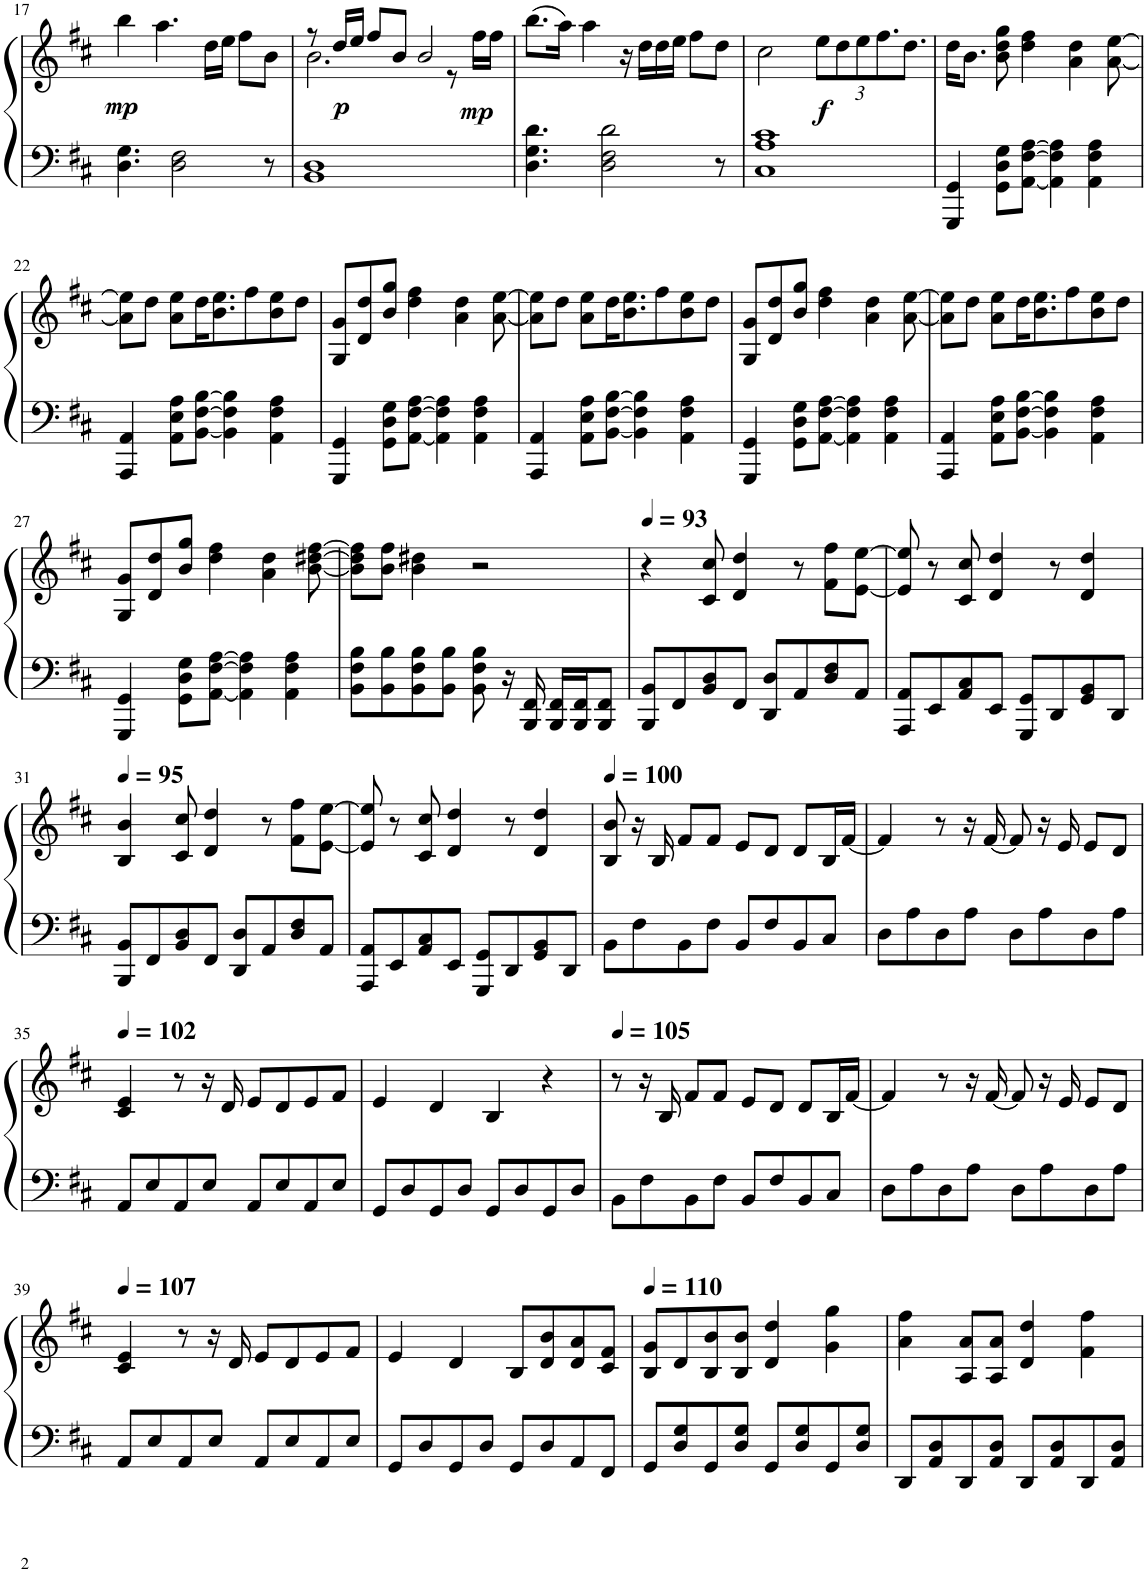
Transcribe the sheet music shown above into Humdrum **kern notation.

**kern	**kern	**dynam
*part1	*part1	*part1
*staff2	*staff1	*staff1/2
*I"Piano	*	*
*I'Pno.	*	*
!!LO:PB:g=z
*clefF4	*clefG2	*
*k[f#c#]	*k[f#c#]	*
*M4/4	*M4/4	*
=17	=17	=17
!	!	!LO:DY:b
4.D\ 4.G\	4bb\	mp
.	4.aa\	.
2D\ 2F#\	.	.
.	16dd\LL	.
.	16ee\JJ	.
.	8ff#\L	.
8r	8b\J	.
=18	=18	=18
*	*^	*
1BB 1D	8r	2.b\	.
!	!	!	!LO:DY:b
.	16dd/LL	.	p
.	16ee/JJ	.	.
.	8ff#/L	.	.
.	8b/J	.	.
.	2b/	.	.
.	.	8r	.
!	!	!	!LO:DY:b
.	.	16ff#\LL	mp
.	.	16ff#\JJ	.
*	*v	*v	*
=19	=19	=19
4.D\ 4.G\ 4.d\	(8.bb\L	.
.	16aa\Jk)	.
.	4aa\	.
2D\ 2F#\ 2d\	.	.
.	16r	.
.	16dd\LL	.
.	16dd\	.
.	16ee\JJ	.
.	8ff#\L	.
8r	8dd\J	.
=20	=20	=20
1C# 1A 1c#	2cc#\	.
*	*Xbrackettup	*
!	!	!LO:DY:b
.	12ee\L	f
.	12dd\	.
.	12ee\	.
.	12.ff#\	.
.	12.dd\J	.
=21	=21	=21
4GGG/ 4GG/	16dd\KL	.
.	8.b\J	.
8GG\ 8D\ 8G\L	8b\ 8dd\ 8gg\	.
[8AA\ [8F#\ [8A\J	4dd\ 4ff#\	.
4AA\] 4F#\] 4A\]	.	.
.	4a\ 4dd\	.
4AA\ 4F#\ 4A\	.	.
.	[8a\ [8ee\	.
!!LO:LB:g=z
=22	=22	=22
4AAA/ 4AA/	8a\] 8ee\]L	.
.	8dd\J	.
8AA\ 8E\ 8A\L	8a\ 8ee\L	.
[8BB\ [8F#\ [8B\J	16dd\K	.
.	8.b\ 8.ee\	.
4BB\] 4F#\] 4B\]	.	.
.	8ff#\	.
4AA\ 4F#\ 4A\	8b\ 8ee\	.
.	8dd\J	.
=23	=23	=23
4GGG/ 4GG/	8G/ 8g/L	.
.	8d/ 8dd/	.
8GG\ 8D\ 8G\L	8b/ 8gg/J	.
[8AA\ [8F#\ [8A\J	4dd\ 4ff#\	.
4AA\] 4F#\] 4A\]	.	.
.	4a\ 4dd\	.
4AA\ 4F#\ 4A\	.	.
.	[8a\ [8ee\	.
=24	=24	=24
4AAA/ 4AA/	8a\] 8ee\]L	.
.	8dd\J	.
8AA\ 8E\ 8A\L	8a\ 8ee\L	.
[8BB\ [8F#\ [8B\J	16dd\K	.
.	8.b\ 8.ee\	.
4BB\] 4F#\] 4B\]	.	.
.	8ff#\	.
4AA\ 4F#\ 4A\	8b\ 8ee\	.
.	8dd\J	.
=25	=25	=25
4GGG/ 4GG/	8G/ 8g/L	.
.	8d/ 8dd/	.
8GG\ 8D\ 8G\L	8b/ 8gg/J	.
[8AA\ [8F#\ [8A\J	4dd\ 4ff#\	.
4AA\] 4F#\] 4A\]	.	.
.	4a\ 4dd\	.
4AA\ 4F#\ 4A\	.	.
.	[8a\ [8ee\	.
=26	=26	=26
4AAA/ 4AA/	8a\] 8ee\]L	.
.	8dd\J	.
8AA\ 8E\ 8A\L	8a\ 8ee\L	.
[8BB\ [8F#\ [8B\J	16dd\K	.
.	8.b\ 8.ee\	.
4BB\] 4F#\] 4B\]	.	.
.	8ff#\	.
4AA\ 4F#\ 4A\	8b\ 8ee\	.
.	8dd\J	.
!!LO:LB:g=z
=27	=27	=27
4GGG/ 4GG/	8G/ 8g/L	.
.	8d/ 8dd/	.
8GG\ 8D\ 8G\L	8b/ 8gg/J	.
[8AA\ [8F#\ [8A\J	4dd\ 4ff#\	.
4AA\] 4F#\] 4A\]	.	.
.	4a\ 4dd\	.
4AA\ 4F#\ 4A\	.	.
.	[8b\ [8dd#X\ [8ff#\	.
=28	=28	=28
8BB\ 8F#\ 8B\L	8b\] 8dd#\] 8ff#\]L	.
8BB\ 8B\	8b\ 8ff#\J	.
8BB\ 8F#\ 8B\	4b\ 4dd#X\	.
8BB\ 8B\J	.	.
8BB\ 8F#\ 8B\	2r	.
16r	.	.
16BBB/ 16FF#/	.	.
16BBB/ 16FF#/LL	.	.
16BBB/ 16FF#/J	.	.
8BBB/ 8FF#/J	.	.
=29	=29	=29
*	*MM93	*
8BBB/ 8BB/L	4r	.
8FF#/	.	.
8BB/ 8D/	8c#/ 8cc#/	.
8FF#/J	4d/ 4dd/	.
8DD/ 8D/L	.	.
8AA/	8r	.
8D/ 8F#/	8f#\ 8ff#\L	.
8AA/J	[8e\ [8ee\J	.
=30	=30	=30
8AAA/ 8AA/L	8e/] 8ee/]	.
8EE/	8r	.
8AA/ 8C#/	8c#/ 8cc#/	.
8EE/J	4d/ 4dd/	.
8GGG/ 8GG/L	.	.
8DD/	8r	.
8GG/ 8BB/	4d/ 4dd/	.
8DD/J	.	.
!!LO:LB:g=z
=31	=31	=31
*	*MM95	*
8BBB/ 8BB/L	4B/ 4b/	.
8FF#/	.	.
8BB/ 8D/	8c#/ 8cc#/	.
8FF#/J	4d/ 4dd/	.
8DD/ 8D/L	.	.
8AA/	8r	.
8D/ 8F#/	8f#\ 8ff#\L	.
8AA/J	[8e\ [8ee\J	.
=32	=32	=32
8AAA/ 8AA/L	8e/] 8ee/]	.
8EE/	8r	.
8AA/ 8C#/	8c#/ 8cc#/	.
8EE/J	4d/ 4dd/	.
8GGG/ 8GG/L	.	.
8DD/	8r	.
8GG/ 8BB/	4d/ 4dd/	.
8DD/J	.	.
=33	=33	=33
*	*MM100	*
8BB\L	8B/ 8b/	.
8F#\	16r	.
.	16B/	.
8BB\	8f#/L	.
8F#\J	8f#/J	.
8BB/L	8e/L	.
8F#/	8d/J	.
8BB/	8d/L	.
8C#/J	16B/L	.
.	[16f#/JJ	.
=34	=34	=34
8D\L	4f#/]	.
8A\	.	.
8D\	8r	.
8A\J	16r	.
.	[16f#/	.
8D\L	8f#/]	.
8A\	16r	.
.	16e/	.
8D\	8e/L	.
8A\J	8d/J	.
!!LO:LB:g=z
=35	=35	=35
*	*MM102	*
8AA/L	4c#/ 4e/	.
8E/	.	.
8AA/	8r	.
8E/J	16r	.
.	16d/	.
8AA/L	8e/L	.
8E/	8d/	.
8AA/	8e/	.
8E/J	8f#/J	.
=36	=36	=36
8GG/L	4e/	.
8D/	.	.
8GG/	4d/	.
8D/J	.	.
8GG/L	4B/	.
8D/	.	.
8GG/	4r	.
8D/J	.	.
=37	=37	=37
*	*MM105	*
8BB\L	8r	.
8F#\	16r	.
.	16B/	.
8BB\	8f#/L	.
8F#\J	8f#/J	.
8BB/L	8e/L	.
8F#/	8d/J	.
8BB/	8d/L	.
8C#/J	16B/L	.
.	[16f#/JJ	.
=38	=38	=38
8D\L	4f#/]	.
8A\	.	.
8D\	8r	.
8A\J	16r	.
.	[16f#/	.
8D\L	8f#/]	.
8A\	16r	.
.	16e/	.
8D\	8e/L	.
8A\J	8d/J	.
!!LO:LB:g=z
=39	=39	=39
*	*MM107	*
8AA/L	4c#/ 4e/	.
8E/	.	.
8AA/	8r	.
8E/J	16r	.
.	16d/	.
8AA/L	8e/L	.
8E/	8d/	.
8AA/	8e/	.
8E/J	8f#/J	.
=40	=40	=40
8GG/L	4e/	.
8D/	.	.
8GG/	4d/	.
8D/J	.	.
8GG/L	8B/L	.
8D/	8d/ 8b/	.
8AA/	8d/ 8a/	.
8FF#/J	8c#/ 8f#/J	.
=41	=41	=41
*	*MM110	*
8GG/L	8B/ 8g/L	.
8D/ 8G/	8d/	.
8GG/	8B/ 8b/	.
8D/ 8G/J	8B/ 8b/J	.
8GG/L	4d/ 4dd/	.
8D/ 8G/	.	.
8GG/	4g\ 4gg\	.
8D/ 8G/J	.	.
=42	=42	=42
8DD/L	4a\ 4ff#\	.
8AA/ 8D/	.	.
8DD/	8A/ 8a/L	.
8AA/ 8D/J	8A/ 8a/J	.
8DD/L	4d/ 4dd/	.
8AA/ 8D/	.	.
8DD/	4f#\ 4ff#\	.
8AA/ 8D/J	.	.
=	=	=
*-	*-	*-
